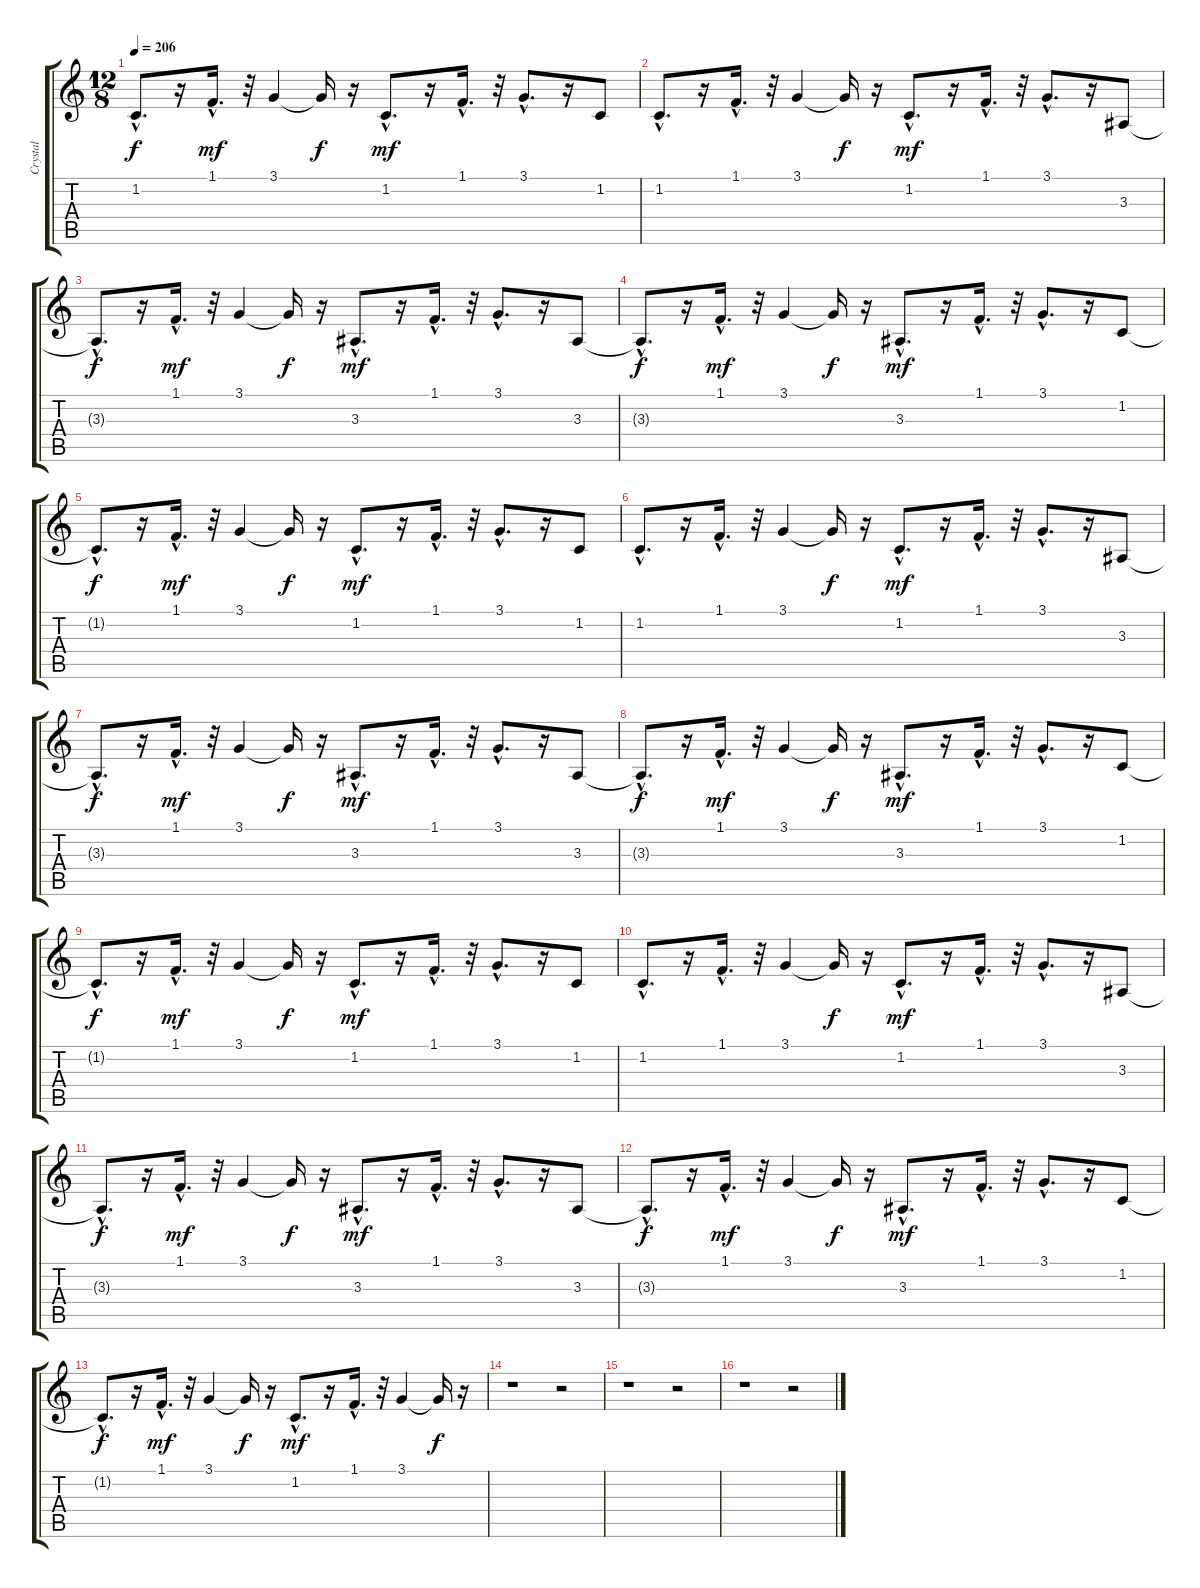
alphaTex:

\track ("Crystal" "Crystal") {instrument pad1newage}
\staff {score tabs}
\tuning (E4 B3 G3 D3 A2 E2) {hide}
\ts (12 8)
\tempo 206
\clef g2
\ks c
1.2{hac t}.8{d dy f} r.16 1.1{hac}.16{d dy mf} r.32 3.1.4 3.1{t}.16{dy f} r.16 1.2{hac}.8{d dy mf} r.16 1.1{hac}.16{d} r.32 3.1{hac}.8{d} r.16 1.2.8 |
1.2{hac}.8{d} r.16 1.1{hac}.16{d} r.32 3.1.4 3.1{t}.16{dy f} r.16 1.2{hac}.8{d dy mf} r.16 1.1{hac}.16{d} r.32 3.1{hac}.8{d} r.16 3.3.8 |
3.3{hac t}.8{d dy f} r.16 1.1{hac}.16{d dy mf} r.32 3.1.4 3.1{t}.16{dy f} r.16 3.3{hac}.8{d dy mf} r.16 1.1{hac}.16{d} r.32 3.1{hac}.8{d} r.16 3.3.8 |
3.3{hac t}.8{d dy f} r.16 1.1{hac}.16{d dy mf} r.32 3.1.4 3.1{t}.16{dy f} r.16 3.3{hac}.8{d dy mf} r.16 1.1{hac}.16{d} r.32 3.1{hac}.8{d} r.16 1.2.8 |
1.2{hac t}.8{d dy f} r.16 1.1{hac}.16{d dy mf} r.32 3.1.4 3.1{t}.16{dy f} r.16 1.2{hac}.8{d dy mf} r.16 1.1{hac}.16{d} r.32 3.1{hac}.8{d} r.16 1.2.8 |
1.2{hac}.8{d} r.16 1.1{hac}.16{d} r.32 3.1.4 3.1{t}.16{dy f} r.16 1.2{hac}.8{d dy mf} r.16 1.1{hac}.16{d} r.32 3.1{hac}.8{d} r.16 3.3.8 |
3.3{hac t}.8{d dy f} r.16 1.1{hac}.16{d dy mf} r.32 3.1.4 3.1{t}.16{dy f} r.16 3.3{hac}.8{d dy mf} r.16 1.1{hac}.16{d} r.32 3.1{hac}.8{d} r.16 3.3.8 |
3.3{hac t}.8{d dy f} r.16 1.1{hac}.16{d dy mf} r.32 3.1.4 3.1{t}.16{dy f} r.16 3.3{hac}.8{d dy mf} r.16 1.1{hac}.16{d} r.32 3.1{hac}.8{d} r.16 1.2.8 |
1.2{hac t}.8{d dy f} r.16 1.1{hac}.16{d dy mf} r.32 3.1.4 3.1{t}.16{dy f} r.16 1.2{hac}.8{d dy mf} r.16 1.1{hac}.16{d} r.32 3.1{hac}.8{d} r.16 1.2.8 |
1.2{hac}.8{d} r.16 1.1{hac}.16{d} r.32 3.1.4 3.1{t}.16{dy f} r.16 1.2{hac}.8{d dy mf} r.16 1.1{hac}.16{d} r.32 3.1{hac}.8{d} r.16 3.3.8 |
3.3{hac t}.8{d dy f} r.16 1.1{hac}.16{d dy mf} r.32 3.1.4 3.1{t}.16{dy f} r.16 3.3{hac}.8{d dy mf} r.16 1.1{hac}.16{d} r.32 3.1{hac}.8{d} r.16 3.3.8 |
3.3{hac t}.8{d dy f} r.16 1.1{hac}.16{d dy mf} r.32 3.1.4 3.1{t}.16{dy f} r.16 3.3{hac}.8{d dy mf} r.16 1.1{hac}.16{d} r.32 3.1{hac}.8{d} r.16 1.2.8 |
1.2{hac t}.8{d dy f} r.16 1.1{hac}.16{d dy mf} r.32 3.1.4 3.1{t}.16{dy f} r.16 1.2{hac}.8{d dy mf} r.16 1.1{hac}.16{d} r.32 3.1.4 3.1{t}.16{dy f} r.16 |
r.1 r.2 |
r.1 r.2 |
r.1 r.2
